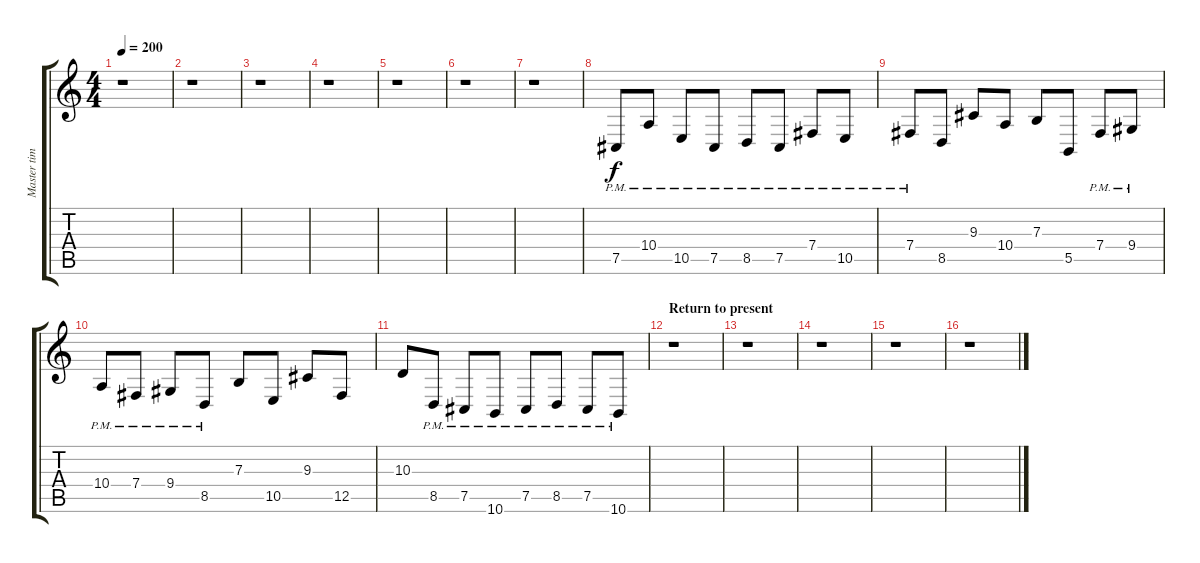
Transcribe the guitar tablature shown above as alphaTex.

\track ("Master time" "Master tim") {instrument pad1newage}
\staff {score tabs}
\tuning (Db4 Ab3 E3 B2 Gb2 Db2) {hide}
\ts (4 4)
\tempo 200
\clef g2
\ks c
r.1{dy f} |
r.1 |
r.1 |
r.1 |
r.1 |
r.1 |
r.1 |
7.5{pm}.8 10.4{pm}.8 10.5{pm}.8 7.5{pm}.8 8.5{pm}.8 7.5{pm}.8 7.4{pm}.8 10.5{pm}.8 |
7.4{pm}.8 8.5.8 9.3.8 10.4.8 7.3.8 5.5.8 7.4{pm}.8 9.4{pm}.8 |
10.4{pm}.8 7.4{pm}.8 9.4{pm}.8 8.5{pm}.8 7.3.8 10.5.8 9.3.8 12.5.8 |
10.3.8 8.5{pm}.8 7.5{pm}.8 10.6{pm}.8 7.5{pm}.8 8.5{pm}.8 7.5{pm}.8 10.6{pm}.8 |
\section ("" "Return to present")
r.1 |
r.1 |
r.1 |
r.1 |
r.1
